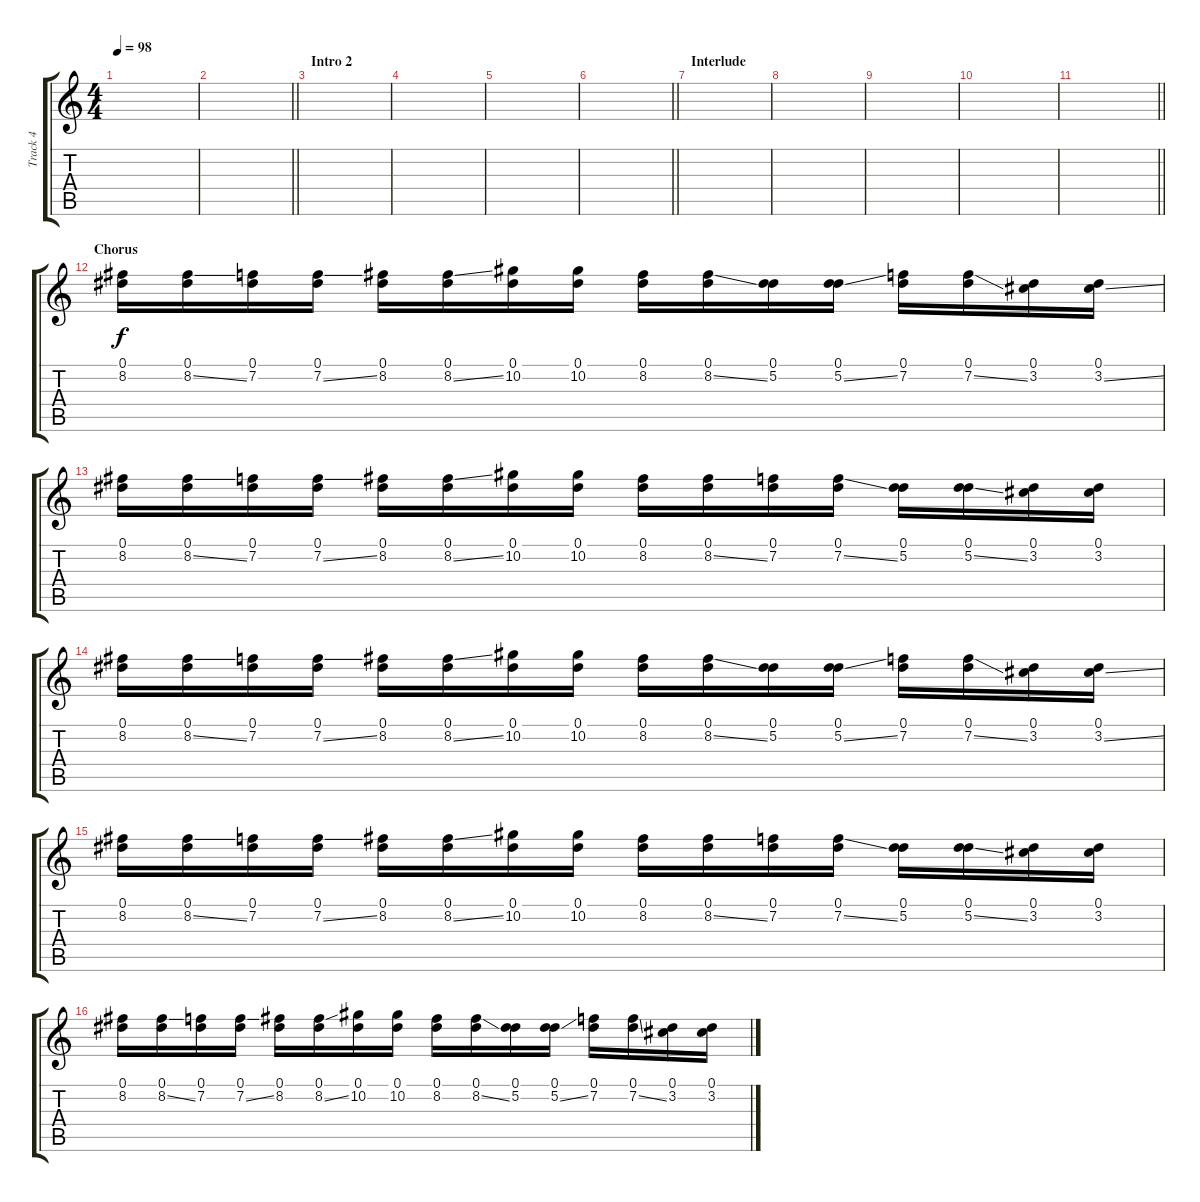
\track ("Track 4" "Track 4") {instrument distortionguitar}
\staff {score tabs}
\tuning (Eb4 Bb3 Gb3 Db3 Ab2 Eb2) {hide}
\ts (4 4)
\tempo 98
\clef g2
\ks c
|
\barLineRight lightlight
|
\section ("" "Intro 2")
|
|
|
\barLineRight lightlight
|
\section ("" "Interlude")
|
|
|
|
\barLineRight lightlight
|
\section ("" "Chorus")
(0.1 8.2).16 (0.1 8.2{ss}).16 (0.1 7.2).16 (0.1 7.2{ss}).16 (0.1 8.2).16 (0.1 8.2{ss}).16 (0.1 10.2).16 (0.1 10.2).16 (0.1 8.2).16 (0.1 8.2{ss}).16 (0.1 5.2).16 (0.1 5.2{ss}).16 (0.1 7.2).16 (0.1 7.2{ss}).16 (0.1 3.2).16 (0.1 3.2{ss}).16 |
(0.1 8.2).16 (0.1 8.2{ss}).16 (0.1 7.2).16 (0.1 7.2{ss}).16 (0.1 8.2).16 (0.1 8.2{ss}).16 (0.1 10.2).16 (0.1 10.2).16 (0.1 8.2).16 (0.1 8.2{ss}).16 (0.1 7.2).16 (0.1 7.2{ss}).16 (0.1 5.2).16 (0.1 5.2{ss}).16 (0.1 3.2).16 (0.1 3.2).16 |
(0.1 8.2).16 (0.1 8.2{ss}).16 (0.1 7.2).16 (0.1 7.2{ss}).16 (0.1 8.2).16 (0.1 8.2{ss}).16 (0.1 10.2).16 (0.1 10.2).16 (0.1 8.2).16 (0.1 8.2{ss}).16 (0.1 5.2).16 (0.1 5.2{ss}).16 (0.1 7.2).16 (0.1 7.2{ss}).16 (0.1 3.2).16 (0.1 3.2{ss}).16 |
(0.1 8.2).16 (0.1 8.2{ss}).16 (0.1 7.2).16 (0.1 7.2{ss}).16 (0.1 8.2).16 (0.1 8.2{ss}).16 (0.1 10.2).16 (0.1 10.2).16 (0.1 8.2).16 (0.1 8.2{ss}).16 (0.1 7.2).16 (0.1 7.2{ss}).16 (0.1 5.2).16 (0.1 5.2{ss}).16 (0.1 3.2).16 (0.1 3.2).16 |
(0.1 8.2).16 (0.1 8.2{ss}).16 (0.1 7.2).16 (0.1 7.2{ss}).16 (0.1 8.2).16 (0.1 8.2{ss}).16 (0.1 10.2).16 (0.1 10.2).16 (0.1 8.2).16 (0.1 8.2{ss}).16 (0.1 5.2).16 (0.1 5.2{ss}).16 (0.1 7.2).16 (0.1 7.2{ss}).16 (0.1 3.2).16 (0.1 3.2{ss}).16
